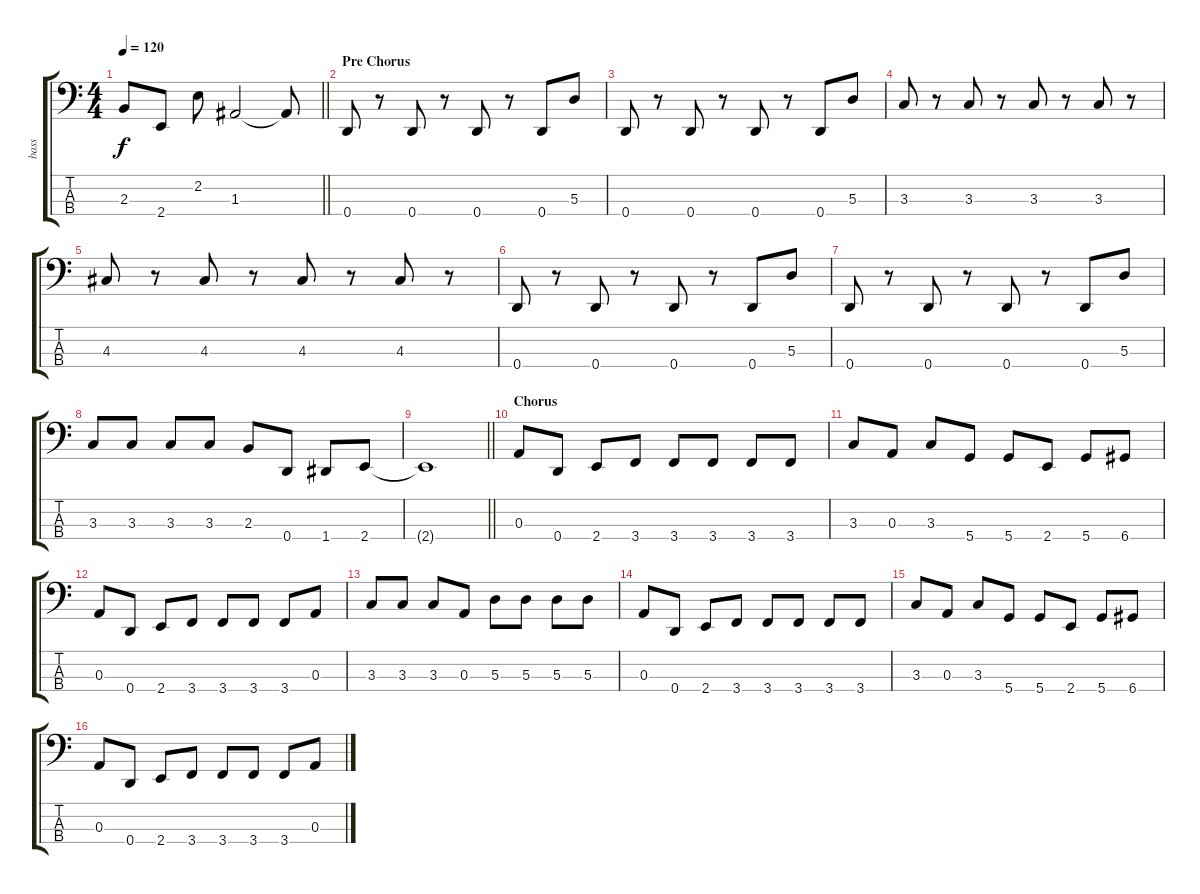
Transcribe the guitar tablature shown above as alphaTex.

\track ("bass" "bass") {instrument electricbassfinger}
\staff {score tabs}
\tuning (G2 D2 A1 D1) {hide}
\ts (4 4)
\tempo 120
\clef f4
\barLineRight lightlight
\ks c
2.3.8{dy f} 2.4.8 2.2.8 1.3.2 1.3{t}.8 |
\section ("" "Pre Chorus")
0.4.8 r.8 0.4.8 r.8 0.4.8 r.8 0.4.8 5.3.8 |
0.4.8 r.8 0.4.8 r.8 0.4.8 r.8 0.4.8 5.3.8 |
3.3.8 r.8 3.3.8 r.8 3.3.8 r.8 3.3.8 r.8 |
4.3.8 r.8 4.3.8 r.8 4.3.8 r.8 4.3.8 r.8 |
0.4.8 r.8 0.4.8 r.8 0.4.8 r.8 0.4.8 5.3.8 |
0.4.8 r.8 0.4.8 r.8 0.4.8 r.8 0.4.8 5.3.8 |
3.3.8 3.3.8 3.3.8 3.3.8 2.3.8 0.4.8 1.4.8 2.4.8 |
\barLineRight lightlight
2.4{t}.1 |
\section ("" "Chorus")
0.3.8 0.4.8 2.4.8 3.4.8 3.4.8 3.4.8 3.4.8 3.4.8 |
3.3.8 0.3.8 3.3.8 5.4.8 5.4.8 2.4.8 5.4.8 6.4.8 |
0.3.8 0.4.8 2.4.8 3.4.8 3.4.8 3.4.8 3.4.8 0.3.8 |
3.3.8 3.3.8 3.3.8 0.3.8 5.3.8 5.3.8 5.3.8 5.3.8 |
0.3.8 0.4.8 2.4.8 3.4.8 3.4.8 3.4.8 3.4.8 3.4.8 |
3.3.8 0.3.8 3.3.8 5.4.8 5.4.8 2.4.8 5.4.8 6.4.8 |
0.3.8 0.4.8 2.4.8 3.4.8 3.4.8 3.4.8 3.4.8 0.3.8
